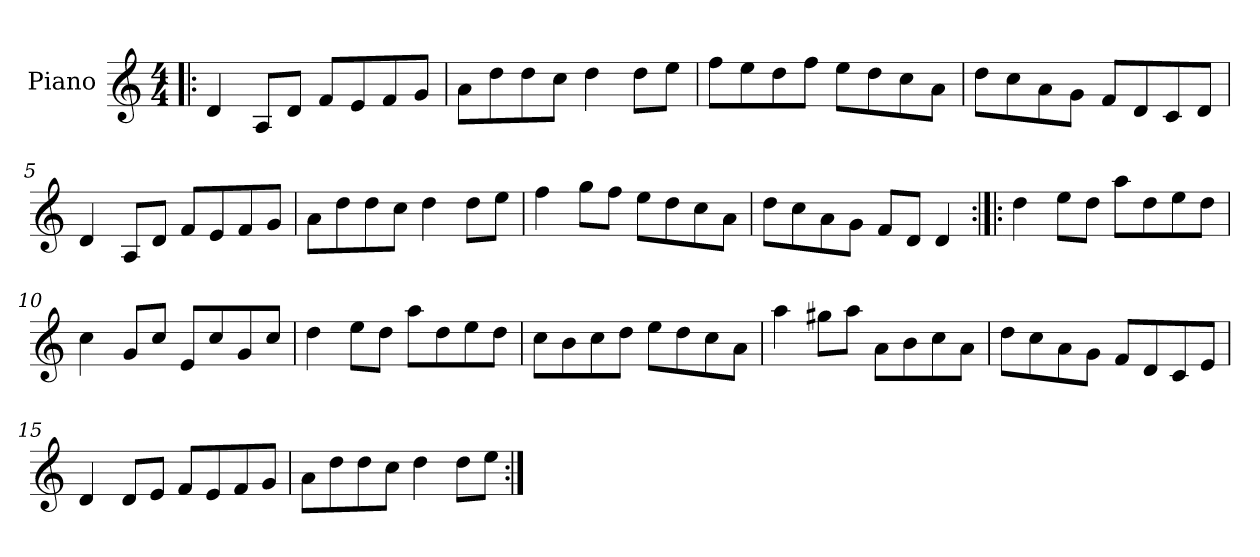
**kern
*part1
*staff1
*I"Piano
*I'Pno
*clefG2
*k[]
*M4/4
=1!|:
4d/
8A/L
8d/J
8f/L
8e/
8f/
8g/J
=2
8a\L
8dd\
8dd\
8cc\J
4dd\
8dd\L
8ee\J
=3
8ff\L
8ee\
8dd\
8ff\J
8ee\L
8dd\
8cc\
8a\J
=4
8dd\L
8cc\
8a\
8g\J
8f/L
8d/
8c/
8d/J
=5
4d/
8A/L
8d/J
8f/L
8e/
8f/
8g/J
=6
8a\L
8dd\
8dd\
8cc\J
4dd\
8dd\L
8ee\J
=7
4ff\
8gg\L
8ff\J
8ee\L
8dd\
8cc\
8a\J
=8
8dd\L
8cc\
8a\
8g\J
8f/L
8d/J
4d/
=9:|!|:
4dd\
8ee\L
8dd\J
8aa\L
8dd\
8ee\
8dd\J
=10
4cc\
8g/L
8cc/J
8e/L
8cc/
8g/
8cc/J
=11
4dd\
8ee\L
8dd\J
8aa\L
8dd\
8ee\
8dd\J
=12
8cc\L
8b\
8cc\
8dd\J
8ee\L
8dd\
8cc\
8a\J
=13
4aa\
8gg#X\L
8aa\J
8a\L
8b\
8cc\
8a\J
=14
8dd\L
8cc\
8a\
8g\J
8f/L
8d/
8c/
8e/J
=15
4d/
8d/L
8e/J
8f/L
8e/
8f/
8g/J
=16
8a\L
8dd\
8dd\
8cc\J
4dd\
8dd\L
8ee\J
=:|!
*-
